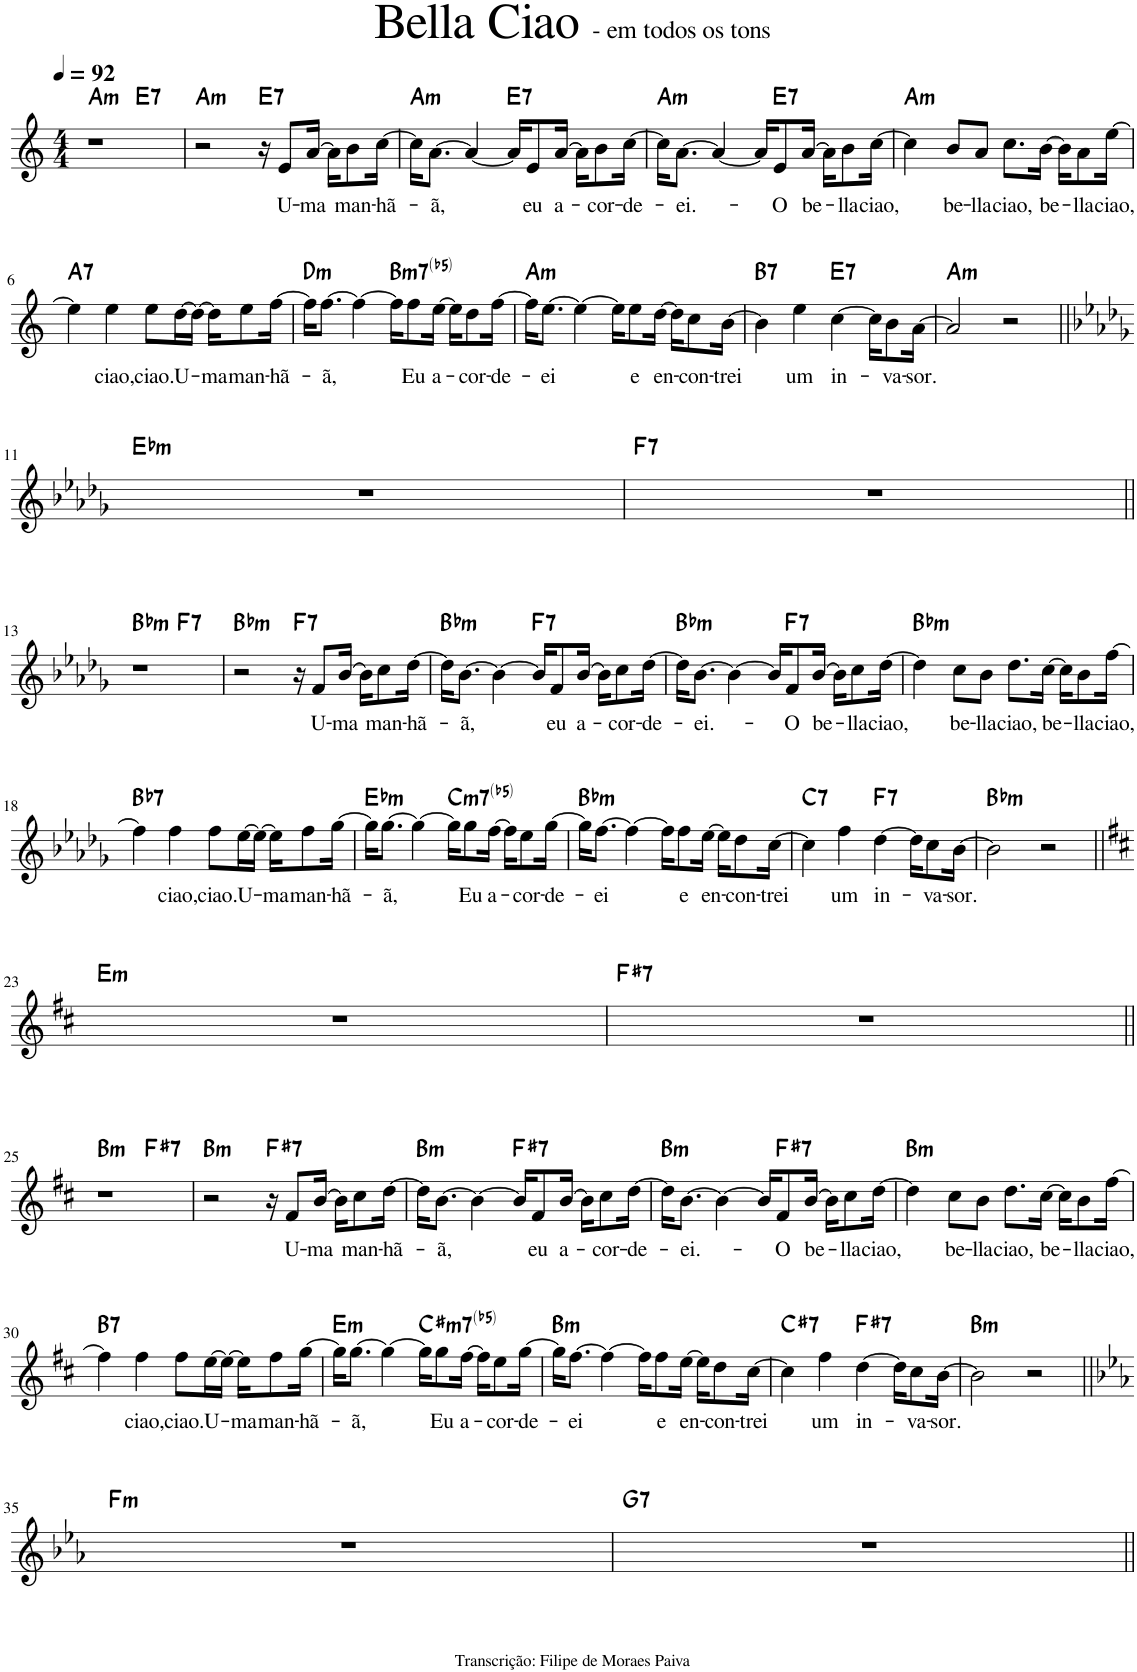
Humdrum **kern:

**kern	**text	**harte
*part1	*part1	*part1
*staff1	*staff1	*
*I"Melodia	*	*
*clefG2	*	*
*k[]	*	*
*M4/4	*	*
*MM92	*	*
=1	=1	=1
!	!	!LO:H:kt=m
*^	*	*
1r	2ryy	.	A:min
!	!	!	!LO:H:kt=7
.	2ryy	.	E:7
=2	=2	=2	=2
!	!	!	!LO:H:kt=m
*v	*v	*	*
2r	.	A:min
!	!	!LO:H:kt=7
16r	.	E:7
!	!LO:LY:b	!
8e/L	U-	.
!	!LO:LY:b	!
[16a/Jk	-ma	.
16a\KL]	.	.
!	!LO:LY:b	!
8b\	man-	.
!	!LO:LY:b	!
[16cc\Jk	-hã-	.
=3	=3	=3
!	!	!LO:H:kt=m
16cc\KL]	.	A:min
!	!LO:LY:b	!
[8.a\J	-ã,	.
4a/_	.	.
!	!	!LO:H:kt=7
16a/KL]	.	E:7
!	!LO:LY:b	!
8e/	eu	.
!	!LO:LY:b	!
[16a/Jk	a-	.
16a\KL]	.	.
!	!LO:LY:b	!
8b\	-cor-	.
!	!LO:LY:b	!
[16cc\Jk	-de-	.
=4	=4	=4
!	!	!LO:H:kt=m
16cc\KL]	.	A:min
!	!LO:LY:b	!
[8.a\J	-ei.-	.
4a/_	.	.
16a/KL]	.	.
!	!LO:LY:b	!LO:H:kt=7
8e/	O	E:7
!	!LO:LY:b	!
[16a/Jk	be-	.
16a\KL]	.	.
!	!LO:LY:b	!
8b\	-lla	.
!	!LO:LY:b	!
[16cc\Jk	ciao,	.
=5	=5	=5
!	!	!LO:H:kt=m
4cc\]	.	A:min
!	!LO:LY:b	!
8b/L	be-	.
!	!LO:LY:b	!
8a/J	-lla	.
!	!LO:LY:b	!
8.cc\L	ciao,	.
!	!LO:LY:b	!
[16b\Jk	be-	.
16b\KL]	.	.
!	!LO:LY:b	!
8a\	-lla	.
!	!LO:LY:b	!
[16ee\Jk	ciao,	.
!!LO:LB:g=z
=6	=6	=6
!	!	!LO:H:kt=7
4ee\]	.	A:7
!	!LO:LY:b	!
4ee\	ciao,	.
!	!LO:LY:b	!
8ee\L	ciao.	.
!	!LO:LY:b	!
[16dd\L	U-	.
16dd\JJ_	.	.
!	!LO:LY:b	!
16dd\KL]	-ma	.
!	!LO:LY:b	!
8ee\	man-	.
!	!LO:LY:b	!
[16ff\Jk	-hã-	.
=7	=7	=7
!	!	!LO:H:kt=m
16ff\KL]	.	D:min
!	!LO:LY:b	!
[8.ff\J	-ã,	.
4ff\_	.	.
!	!	!LO:H:kt=m7(b5)
16ff\KL]	.	B:hdim7
!	!LO:LY:b	!
8ff\	Eu	.
!	!LO:LY:b	!
[16ee\Jk	a-	.
16ee\KL]	.	.
!	!LO:LY:b	!
8dd\	-cor-	.
!	!LO:LY:b	!
[16ff\Jk	-de-	.
=8	=8	=8
!	!	!LO:H:kt=m
16ff\KL]	.	A:min
!	!LO:LY:b	!
[8.ee\J	-ei	.
4ee\_	.	.
16ee\KL]	.	.
!	!LO:LY:b	!
8ee\	e	.
!	!LO:LY:b	!
[16dd\Jk	en-	.
16dd\KL]	.	.
!	!LO:LY:b	!
8cc\	-con-	.
!	!LO:LY:b	!
[16b\Jk	-trei	.
=9	=9	=9
!	!	!LO:H:kt=7
4b\]	.	B:7
!	!LO:LY:b	!
4ee\	um	.
!	!LO:LY:b	!LO:H:kt=7
[4cc\	in-	E:7
16cc\KL]	.	.
!	!LO:LY:b	!
8b\	-va-	.
!	!LO:LY:b	!
[16a\Jk	-sor.	.
=10	=10	=10
!	!	!LO:H:kt=m
2a/]	.	A:min
2r	.	.
!!LO:LB:g=z
=11||	=11||	=11||
*k[b-e-a-d-g-]	*	*
!	!	!LO:H:kt=m
1r	.	Eb:min
=12	=12	=12
!	!	!LO:H:kt=7
1r	.	F:7
!!LO:LB:g=z
=13||	=13||	=13||
*k[b-e-a-d-g-]	*	*
!	!	!LO:H:kt=m
*^	*	*
1r	2ryy	.	Bb:min
!	!	!	!LO:H:kt=7
.	2ryy	.	F:7
=14	=14	=14	=14
!	!	!	!LO:H:kt=m
*v	*v	*	*
2r	.	Bb:min
!	!	!LO:H:kt=7
16r	.	F:7
!	!LO:LY:b	!
8f/L	U-	.
!	!LO:LY:b	!
[16b-/Jk	-ma	.
16b-\KL]	.	.
!	!LO:LY:b	!
8cc\	man-	.
!	!LO:LY:b	!
[16dd-\Jk	-hã-	.
=15	=15	=15
!	!	!LO:H:kt=m
16dd-\KL]	.	Bb:min
!	!LO:LY:b	!
[8.b-\J	-ã,	.
4b-\_	.	.
!	!	!LO:H:kt=7
16b-/KL]	.	F:7
!	!LO:LY:b	!
8f/	eu	.
!	!LO:LY:b	!
[16b-/Jk	a-	.
16b-\KL]	.	.
!	!LO:LY:b	!
8cc\	-cor-	.
!	!LO:LY:b	!
[16dd-\Jk	-de-	.
=16	=16	=16
!	!	!LO:H:kt=m
16dd-\KL]	.	Bb:min
!	!LO:LY:b	!
[8.b-\J	-ei.-	.
4b-\_	.	.
16b-/KL]	.	.
!	!LO:LY:b	!LO:H:kt=7
8f/	O	F:7
!	!LO:LY:b	!
[16b-/Jk	be-	.
16b-\KL]	.	.
!	!LO:LY:b	!
8cc\	-lla	.
!	!LO:LY:b	!
[16dd-\Jk	ciao,	.
=17	=17	=17
!	!	!LO:H:kt=m
4dd-\]	.	Bb:min
!	!LO:LY:b	!
8cc\L	be-	.
!	!LO:LY:b	!
8b-\J	-lla	.
!	!LO:LY:b	!
8.dd-\L	ciao,	.
!	!LO:LY:b	!
[16cc\Jk	be-	.
16cc\KL]	.	.
!	!LO:LY:b	!
8b-\	-lla	.
!	!LO:LY:b	!
[16ff\Jk	ciao,	.
!!LO:LB:g=z
=18	=18	=18
!	!	!LO:H:kt=7
4ff\]	.	Bb:7
!	!LO:LY:b	!
4ff\	ciao,	.
!	!LO:LY:b	!
8ff\L	ciao.	.
!	!LO:LY:b	!
[16ee-\L	U-	.
16ee-\JJ_	.	.
!	!LO:LY:b	!
16ee-\KL]	-ma	.
!	!LO:LY:b	!
8ff\	man-	.
!	!LO:LY:b	!
[16gg-\Jk	-hã-	.
=19	=19	=19
!	!	!LO:H:kt=m
16gg-\KL]	.	Eb:min
!	!LO:LY:b	!
[8.gg-\J	-ã,	.
4gg-\_	.	.
!	!	!LO:H:kt=m7(b5)
16gg-\KL]	.	C:hdim7
!	!LO:LY:b	!
8gg-\	Eu	.
!	!LO:LY:b	!
[16ff\Jk	a-	.
16ff\KL]	.	.
!	!LO:LY:b	!
8ee-\	-cor-	.
!	!LO:LY:b	!
[16gg-\Jk	-de-	.
=20	=20	=20
!	!	!LO:H:kt=m
16gg-\KL]	.	Bb:min
!	!LO:LY:b	!
[8.ff\J	-ei	.
4ff\_	.	.
16ff\KL]	.	.
!	!LO:LY:b	!
8ff\	e	.
!	!LO:LY:b	!
[16ee-\Jk	en-	.
16ee-\KL]	.	.
!	!LO:LY:b	!
8dd-\	-con-	.
!	!LO:LY:b	!
[16cc\Jk	-trei	.
=21	=21	=21
!	!	!LO:H:kt=7
4cc\]	.	C:7
!	!LO:LY:b	!
4ff\	um	.
!	!LO:LY:b	!LO:H:kt=7
[4dd-\	in-	F:7
16dd-\KL]	.	.
!	!LO:LY:b	!
8cc\	-va-	.
!	!LO:LY:b	!
[16b-\Jk	-sor.	.
=22	=22	=22
!	!	!LO:H:kt=m
2b-\]	.	Bb:min
2r	.	.
!!LO:LB:g=z
=23||	=23||	=23||
*k[f#c#]	*	*
!	!	!LO:H:kt=m
1r	.	E:min
=24	=24	=24
!	!	!LO:H:kt=7
1r	.	F#:7
!!LO:LB:g=z
=25||	=25||	=25||
*k[f#c#]	*	*
!	!	!LO:H:kt=m
*^	*	*
1r	2ryy	.	B:min
!	!	!	!LO:H:kt=7
.	2ryy	.	F#:7
=26	=26	=26	=26
!	!	!	!LO:H:kt=m
*v	*v	*	*
2r	.	B:min
!	!	!LO:H:kt=7
16r	.	F#:7
!	!LO:LY:b	!
8f#/L	U-	.
!	!LO:LY:b	!
[16b/Jk	-ma	.
16b\KL]	.	.
!	!LO:LY:b	!
8cc#\	man-	.
!	!LO:LY:b	!
[16dd\Jk	-hã-	.
=27	=27	=27
!	!	!LO:H:kt=m
16dd\KL]	.	B:min
!	!LO:LY:b	!
[8.b\J	-ã,	.
4b\_	.	.
!	!	!LO:H:kt=7
16b/KL]	.	F#:7
!	!LO:LY:b	!
8f#/	eu	.
!	!LO:LY:b	!
[16b/Jk	a-	.
16b\KL]	.	.
!	!LO:LY:b	!
8cc#\	-cor-	.
!	!LO:LY:b	!
[16dd\Jk	-de-	.
=28	=28	=28
!	!	!LO:H:kt=m
16dd\KL]	.	B:min
!	!LO:LY:b	!
[8.b\J	-ei.-	.
4b\_	.	.
16b/KL]	.	.
!	!LO:LY:b	!LO:H:kt=7
8f#/	O	F#:7
!	!LO:LY:b	!
[16b/Jk	be-	.
16b\KL]	.	.
!	!LO:LY:b	!
8cc#\	-lla	.
!	!LO:LY:b	!
[16dd\Jk	ciao,	.
=29	=29	=29
!	!	!LO:H:kt=m
4dd\]	.	B:min
!	!LO:LY:b	!
8cc#\L	be-	.
!	!LO:LY:b	!
8b\J	-lla	.
!	!LO:LY:b	!
8.dd\L	ciao,	.
!	!LO:LY:b	!
[16cc#\Jk	be-	.
16cc#\KL]	.	.
!	!LO:LY:b	!
8b\	-lla	.
!	!LO:LY:b	!
[16ff#\Jk	ciao,	.
!!LO:LB:g=z
=30	=30	=30
!	!	!LO:H:kt=7
4ff#\]	.	B:7
!	!LO:LY:b	!
4ff#\	ciao,	.
!	!LO:LY:b	!
8ff#\L	ciao.	.
!	!LO:LY:b	!
[16ee\L	U-	.
16ee\JJ_	.	.
!	!LO:LY:b	!
16ee\KL]	-ma	.
!	!LO:LY:b	!
8ff#\	man-	.
!	!LO:LY:b	!
[16gg\Jk	-hã-	.
=31	=31	=31
!	!	!LO:H:kt=m
16gg\KL]	.	E:min
!	!LO:LY:b	!
[8.gg\J	-ã,	.
4gg\_	.	.
!	!	!LO:H:kt=m7(b5)
16gg\KL]	.	C#:hdim7
!	!LO:LY:b	!
8gg\	Eu	.
!	!LO:LY:b	!
[16ff#\Jk	a-	.
16ff#\KL]	.	.
!	!LO:LY:b	!
8ee\	-cor-	.
!	!LO:LY:b	!
[16gg\Jk	-de-	.
=32	=32	=32
!	!	!LO:H:kt=m
16gg\KL]	.	B:min
!	!LO:LY:b	!
[8.ff#\J	-ei	.
4ff#\_	.	.
16ff#\KL]	.	.
!	!LO:LY:b	!
8ff#\	e	.
!	!LO:LY:b	!
[16ee\Jk	en-	.
16ee\KL]	.	.
!	!LO:LY:b	!
8dd\	-con-	.
!	!LO:LY:b	!
[16cc#\Jk	-trei	.
=33	=33	=33
!	!	!LO:H:kt=7
4cc#\]	.	C#:7
!	!LO:LY:b	!
4ff#\	um	.
!	!LO:LY:b	!LO:H:kt=7
[4dd\	in-	F#:7
16dd\KL]	.	.
!	!LO:LY:b	!
8cc#\	-va-	.
!	!LO:LY:b	!
[16b\Jk	-sor.	.
=34	=34	=34
!	!	!LO:H:kt=m
2b\]	.	B:min
2r	.	.
!!LO:LB:g=z
=35||	=35||	=35||
*k[b-e-a-]	*	*
!	!	!LO:H:kt=m
1r	.	F:min
=36	=36	=36
!	!	!LO:H:kt=7
1r	.	G:7
=||	=||	=||
*-	*-	*-
